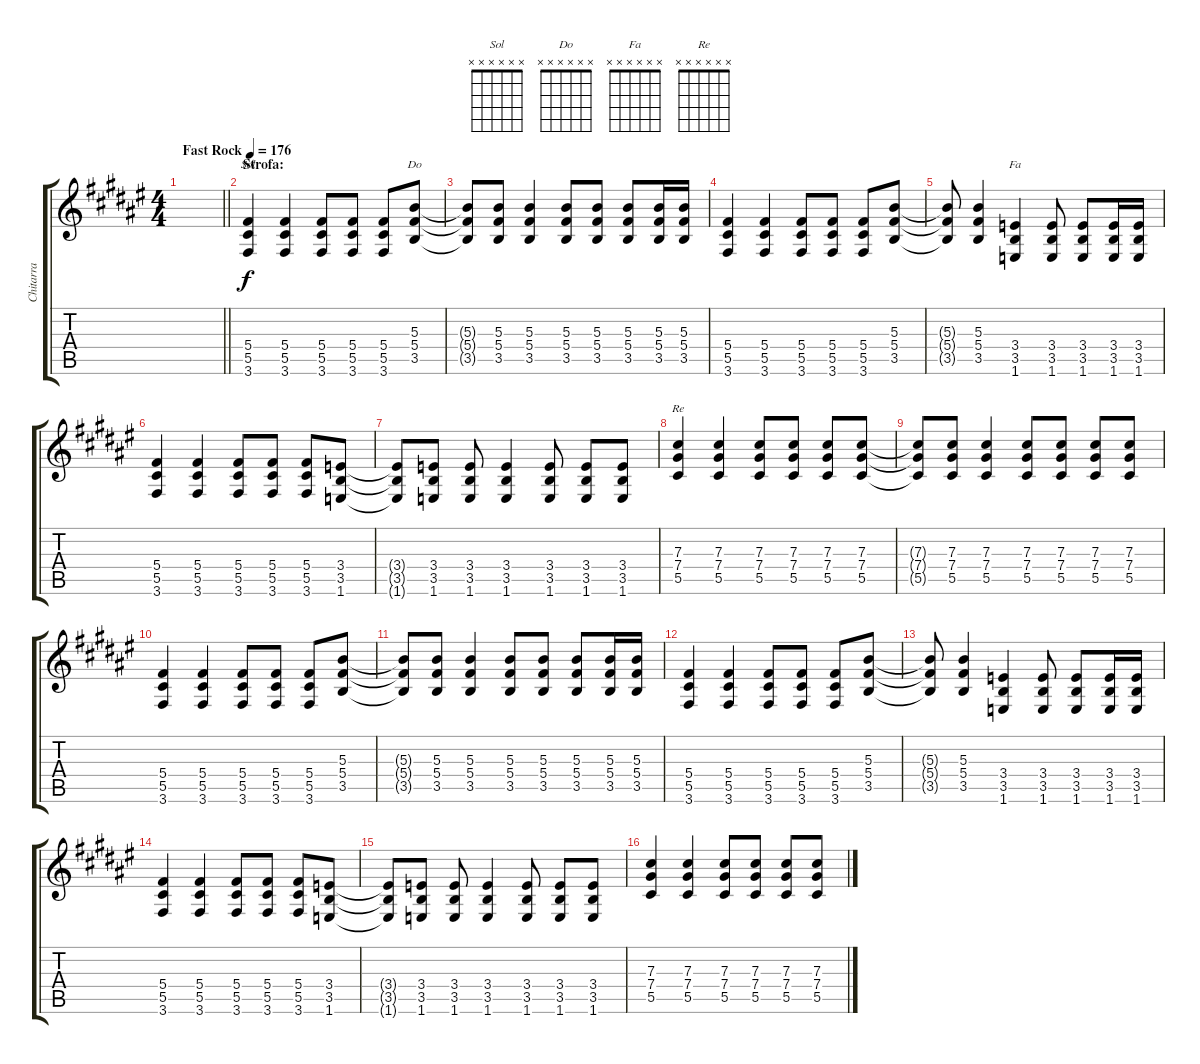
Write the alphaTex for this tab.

\track ("Chitarra" "Chitarra") {instrument distortionguitar}
\staff {score tabs}
\tuning (Eb4 Bb3 Gb3 Db3 Ab2 Eb2) {hide}
\chord ("Sol" x x x x x x)
\chord ("Do" x x x x x x)
\chord ("Fa" x x x x x x)
\chord ("Re" x x x x x x)
\ts (4 4)
\tempo (176 "Fast Rock")
\clef g2
\barLineRight lightlight
\ks f#
|
\section ("" "Strofa:")
(5.4 5.5 3.6).4{ch "Sol"} (5.4 5.5 3.6).4 (5.4 5.5 3.6).8 (5.4 5.5 3.6).8 (5.4 5.5 3.6).8 (5.3 5.4 3.5).8{ch "Do"} |
(5.3{t} 5.4{t} 3.5{t}).8 (5.3 5.4 3.5).8 (5.3 5.4 3.5).4 (5.3 5.4 3.5).8 (5.3 5.4 3.5).8 (5.3 5.4 3.5).8 (5.3 5.4 3.5).16 (5.3 5.4 3.5).16 |
(5.4 5.5 3.6).4 (5.4 5.5 3.6).4 (5.4 5.5 3.6).8 (5.4 5.5 3.6).8 (5.4 5.5 3.6).8 (5.3 5.4 3.5).8 |
(5.3{t} 5.4{t} 3.5{t}).8 (5.3 5.4 3.5).4 (3.4 3.5 1.6).4{ch "Fa"} (3.4 3.5 1.6).8 (3.4 3.5 1.6).8 (3.4 3.5 1.6).16 (3.4 3.5 1.6).16 |
(5.4 5.5 3.6).4 (5.4 5.5 3.6).4 (5.4 5.5 3.6).8 (5.4 5.5 3.6).8 (5.4 5.5 3.6).8 (3.4 3.5 1.6).8 |
(3.4{t} 3.5{t} 1.6{t}).8 (3.4 3.5 1.6).8 (3.4 3.5 1.6).8 (3.4 3.5 1.6).4 (3.4 3.5 1.6).8 (3.4 3.5 1.6).8 (3.4 3.5 1.6).8 |
(7.3 7.4 5.5).4{ch "Re"} (7.3 7.4 5.5).4 (7.3 7.4 5.5).8 (7.3 7.4 5.5).8 (7.3 7.4 5.5).8 (7.3 7.4 5.5).8 |
(7.3{t} 7.4{t} 5.5{t}).8 (7.3 7.4 5.5).8 (7.3 7.4 5.5).4 (7.3 7.4 5.5).8 (7.3 7.4 5.5).8 (7.3 7.4 5.5).8 (7.3 7.4 5.5).8 |
(5.4 5.5 3.6).4 (5.4 5.5 3.6).4 (5.4 5.5 3.6).8 (5.4 5.5 3.6).8 (5.4 5.5 3.6).8 (5.3 5.4 3.5).8 |
(5.3{t} 5.4{t} 3.5{t}).8 (5.3 5.4 3.5).8 (5.3 5.4 3.5).4 (5.3 5.4 3.5).8 (5.3 5.4 3.5).8 (5.3 5.4 3.5).8 (5.3 5.4 3.5).16 (5.3 5.4 3.5).16 |
(5.4 5.5 3.6).4 (5.4 5.5 3.6).4 (5.4 5.5 3.6).8 (5.4 5.5 3.6).8 (5.4 5.5 3.6).8 (5.3 5.4 3.5).8 |
(5.3{t} 5.4{t} 3.5{t}).8 (5.3 5.4 3.5).4 (3.4 3.5 1.6).4 (3.4 3.5 1.6).8 (3.4 3.5 1.6).8 (3.4 3.5 1.6).16 (3.4 3.5 1.6).16 |
(5.4 5.5 3.6).4 (5.4 5.5 3.6).4 (5.4 5.5 3.6).8 (5.4 5.5 3.6).8 (5.4 5.5 3.6).8 (3.4 3.5 1.6).8 |
(3.4{t} 3.5{t} 1.6{t}).8 (3.4 3.5 1.6).8 (3.4 3.5 1.6).8 (3.4 3.5 1.6).4 (3.4 3.5 1.6).8 (3.4 3.5 1.6).8 (3.4 3.5 1.6).8 |
(7.3 7.4 5.5).4 (7.3 7.4 5.5).4 (7.3 7.4 5.5).8 (7.3 7.4 5.5).8 (7.3 7.4 5.5).8 (7.3 7.4 5.5).8
